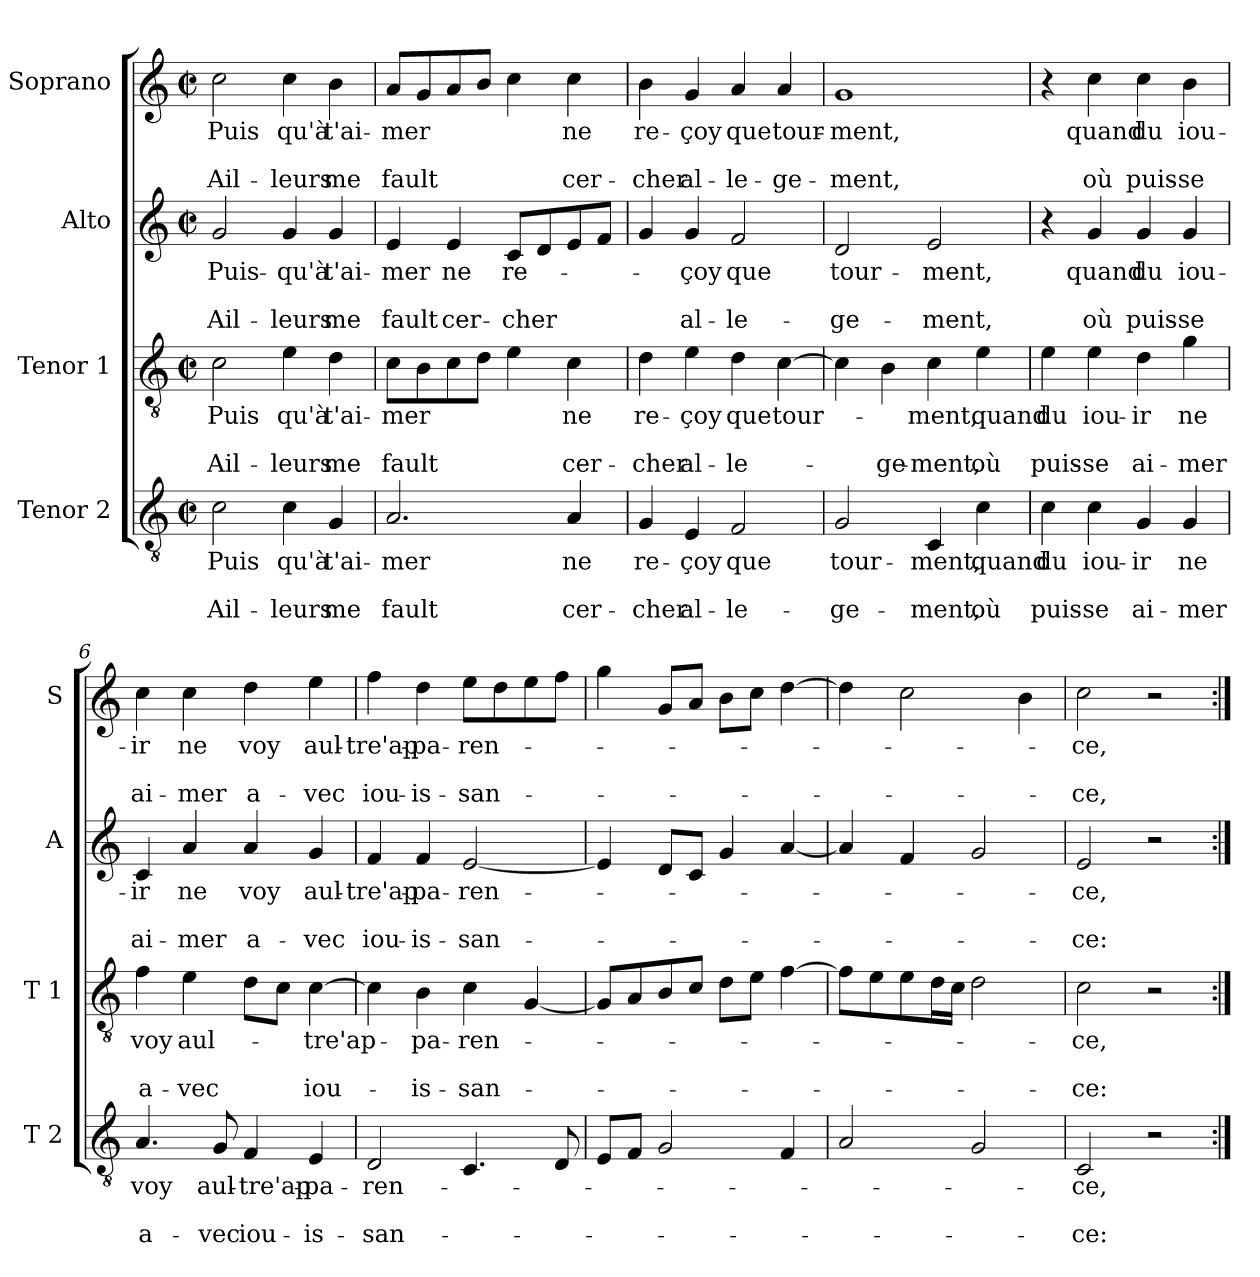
**kern	**text	**text	**text	**kern	**text	**text	**text	**kern	**text	**text	**text	**kern	**text	**text	**text
*part4	*part4	*part4	*part4	*part3	*part3	*part3	*part3	*part2	*part2	*part2	*part2	*part1	*part1	*part1	*part1
*staff4	*staff4	*staff4	*staff4	*staff3	*staff3	*staff3	*staff3	*staff2	*staff2	*staff2	*staff2	*staff1	*staff1	*staff1	*staff1
*I"Tenor 2	*	*	*	*I"Tenor 1	*	*	*	*I"Alto	*	*	*	*I"Soprano	*	*	*
*I'T 2	*	*	*	*I'T 1	*	*	*	*I'A	*	*	*	*I'S	*	*	*
*clefGv2	*	*	*	*clefGv2	*	*	*	*clefG2	*	*	*	*clefG2	*	*	*
*k[]	*	*	*	*k[]	*	*	*	*k[]	*	*	*	*k[]	*	*	*
*C:	*	*	*	*C:	*	*	*	*C:	*	*	*	*C:	*	*	*
*M2/2	*	*	*	*M2/2	*	*	*	*M2/2	*	*	*	*M2/2	*	*	*
*met(c|)	*	*	*	*met(c|)	*	*	*	*met(c|)	*	*	*	*met(c|)	*	*	*
=1	=1	=1	=1	=1	=1	=1	=1	=1	=1	=1	=1	=1	=1	=1	=1
!	!LO:LY:b	!	!LO:LY:b	!	!LO:LY:b	!	!LO:LY:b	!	!LO:LY:b	!	!LO:LY:b	!	!LO:LY:b	!	!LO:LY:b
2c\	Puis	.	Ail-	2c\	Puis	.	Ail-	2g/	Puis-	.	Ail-	2cc\	Puis	.	Ail-
!	!LO:LY:b	!	!LO:LY:b	!	!LO:LY:b	!	!LO:LY:b	!	!LO:LY:b	!	!LO:LY:b	!	!LO:LY:b	!	!LO:LY:b
4c\	qu'à	.	-leurs	4e\	qu'à	.	-leurs	4g/	-qu'à	.	-leurs	4cc\	qu'à	.	-leurs
!	!LO:LY:b	!	!LO:LY:b	!	!LO:LY:b	!	!LO:LY:b	!	!LO:LY:b	!	!LO:LY:b	!	!LO:LY:b	!	!LO:LY:b
4G/	t'ai-	.	me	4d\	t'ai-	.	me	4g/	t'ai-	.	me	4b\	t'ai-	.	me
=2	=2	=2	=2	=2	=2	=2	=2	=2	=2	=2	=2	=2	=2	=2	=2
!	!LO:LY:b	!	!LO:LY:b	!	!LO:LY:b	!	!LO:LY:b	!	!LO:LY:b	!	!LO:LY:b	!	!LO:LY:b	!	!LO:LY:b
2.A/	-mer	.	fault	8c\L	-mer	.	fault	4e/	-mer	.	fault	8a/L	-mer	.	fault
.	.	.	.	8B\	.	.	.	.	.	.	.	8g/	.	.	.
!	!	!	!	!	!	!	!	!	!LO:LY:b	!	!LO:LY:b	!	!	!	!
.	.	.	.	8c\	.	.	.	4e/	ne	.	cer-	8a/	.	.	.
.	.	.	.	8d\J	.	.	.	.	.	.	.	8b/J	.	.	.
!	!	!	!	!	!	!	!	!	!LO:LY:b	!	!LO:LY:b	!	!	!	!
.	.	.	.	4e\	.	.	.	8c/L	re-	.	-cher	4cc\	.	.	.
.	.	.	.	.	.	.	.	8d/	.	.	.	.	.	.	.
!	!LO:LY:b	!	!LO:LY:b	!	!LO:LY:b	!	!LO:LY:b	!	!	!	!	!	!LO:LY:b	!	!LO:LY:b
4A/	ne	.	cer-	4c\	ne	.	cer-	8e/	.	.	.	4cc\	ne	.	cer-
.	.	.	.	.	.	.	.	8f/J	.	.	.	.	.	.	.
=3	=3	=3	=3	=3	=3	=3	=3	=3	=3	=3	=3	=3	=3	=3	=3
!	!LO:LY:b	!	!LO:LY:b	!	!LO:LY:b	!	!LO:LY:b	!	!	!	!	!	!LO:LY:b	!	!LO:LY:b
4G/	re-	.	-cher	4d\	re-	.	-cher	4g/	.	.	.	4b\	re-	.	-cher
!	!LO:LY:b	!	!LO:LY:b	!	!LO:LY:b	!	!LO:LY:b	!	!LO:LY:b	!	!LO:LY:b	!	!LO:LY:b	!	!LO:LY:b
4E/	-çoy	.	al-	4e\	-çoy	.	al-	4g/	-çoy	.	al-	4g/	-çoy	.	al-
!	!LO:LY:b	!	!LO:LY:b	!	!LO:LY:b	!	!LO:LY:b	!	!LO:LY:b	!	!LO:LY:b	!	!LO:LY:b	!	!LO:LY:b
2F/	que	.	-le-	4d\	que	.	-le-	2f/	que	.	-le-	4a/	que	.	-le-
!	!	!	!	!	!LO:LY:b	!	!	!	!	!	!	!	!LO:LY:b	!	!LO:LY:b
.	.	.	.	[4c\	tour-	.	.	.	.	.	.	4a/	tour-	.	-ge-
=4	=4	=4	=4	=4	=4	=4	=4	=4	=4	=4	=4	=4	=4	=4	=4
!	!LO:LY:b	!	!LO:LY:b	!	!	!	!	!	!LO:LY:b	!	!LO:LY:b	!	!LO:LY:b	!	!LO:LY:b
2G/	tour-	.	-ge-	4c\]	.	.	.	2d/	tour-	.	-ge-	1g	-ment,	.	-ment,
!	!	!	!	!	!	!	!LO:LY:b	!	!	!	!	!	!	!	!
.	.	.	.	4B\	.	.	-ge-	.	.	.	.	.	.	.	.
!	!LO:LY:b	!	!LO:LY:b	!	!LO:LY:b	!	!LO:LY:b	!	!LO:LY:b	!	!LO:LY:b	!	!	!	!
4C/	-ment,	.	-ment,	4c\	-ment,	.	-ment,	2e/	-ment,	.	-ment,	.	.	.	.
!	!LO:LY:b	!	!LO:LY:b	!	!LO:LY:b	!	!LO:LY:b	!	!	!	!	!	!	!	!
4c\	quand	.	où	4e\	quand	.	où	.	.	.	.	.	.	.	.
=5	=5	=5	=5	=5	=5	=5	=5	=5	=5	=5	=5	=5	=5	=5	=5
!	!LO:LY:b	!	!LO:LY:b	!	!LO:LY:b	!	!LO:LY:b	!	!	!	!	!	!	!	!
4c\	du	.	puis-	4e\	du	.	puis-	4r	.	.	.	4r	.	.	.
!	!LO:LY:b	!	!LO:LY:b	!	!LO:LY:b	!	!LO:LY:b	!	!LO:LY:b	!	!LO:LY:b	!	!LO:LY:b	!	!LO:LY:b
4c\	iou-	.	-se	4e\	iou-	.	-se	4g/	quand	.	où	4cc\	quand	.	où
!	!LO:LY:b	!	!LO:LY:b	!	!LO:LY:b	!	!LO:LY:b	!	!LO:LY:b	!	!LO:LY:b	!	!LO:LY:b	!	!LO:LY:b
4G/	-ir	.	ai-	4d\	-ir	.	ai-	4g/	du	.	puis-	4cc\	du	.	puis-
!	!LO:LY:b	!	!LO:LY:b	!	!LO:LY:b	!	!LO:LY:b	!	!LO:LY:b	!	!LO:LY:b	!	!LO:LY:b	!	!LO:LY:b
4G/	ne	.	-mer	4g\	ne	.	-mer	4g/	iou-	.	-se	4b\	iou-	.	-se
!!LO:LB:g=z
=6	=6	=6	=6	=6	=6	=6	=6	=6	=6	=6	=6	=6	=6	=6	=6
!	!LO:LY:b	!	!LO:LY:b	!	!LO:LY:b	!	!LO:LY:b	!	!LO:LY:b	!	!LO:LY:b	!	!LO:LY:b	!	!LO:LY:b
4.A/	voy	.	a-	4f\	voy	.	a-	4c/	-ir	.	ai-	4cc\	-ir	.	ai-
!	!	!	!	!	!LO:LY:b	!	!LO:LY:b	!	!LO:LY:b	!	!LO:LY:b	!	!LO:LY:b	!	!LO:LY:b
.	.	.	.	4e\	aul-	.	-vec	4a/	ne	.	-mer	4cc\	ne	.	-mer
!	!LO:LY:b	!	!LO:LY:b	!	!	!	!	!	!	!	!	!	!	!	!
8G/	aul-	.	-vec	.	.	.	.	.	.	.	.	.	.	.	.
!	!LO:LY:b	!	!LO:LY:b	!	!	!	!	!	!LO:LY:b	!	!LO:LY:b	!	!LO:LY:b	!	!LO:LY:b
4F/	-tre'ap-	.	iou-	8d\L	.	.	.	4a/	voy	.	a-	4dd\	voy	.	a-
.	.	.	.	8c\J	.	.	.	.	.	.	.	.	.	.	.
!	!LO:LY:b	!	!LO:LY:b	!	!LO:LY:b	!	!LO:LY:b	!	!LO:LY:b	!	!LO:LY:b	!	!LO:LY:b	!	!LO:LY:b
4E/	-pa-	.	-is-	[4c\	-tre'ap-	.	iou-	4g/	aul-	.	-vec	4ee\	aul-	.	-vec
=7	=7	=7	=7	=7	=7	=7	=7	=7	=7	=7	=7	=7	=7	=7	=7
!	!LO:LY:b	!	!LO:LY:b	!	!	!	!	!	!LO:LY:b	!	!LO:LY:b	!	!LO:LY:b	!	!LO:LY:b
2D/	-ren-	.	-san-	4c\]	.	.	.	4f/	-tre'ap-	.	iou-	4ff\	-tre'ap-	.	iou-
!	!	!	!	!	!LO:LY:b	!	!LO:LY:b	!	!LO:LY:b	!	!LO:LY:b	!	!LO:LY:b	!	!LO:LY:b
.	.	.	.	4B\	-pa-	.	-is-	4f/	-pa-	.	-is-	4dd\	-pa-	.	-is-
!	!	!	!	!	!LO:LY:b	!	!LO:LY:b	!	!LO:LY:b	!	!LO:LY:b	!	!LO:LY:b	!	!LO:LY:b
4.C/	.	.	.	4c\	-ren-	.	-san-	[2e/	-ren-	.	-san-	8ee\L	-ren-	.	-san-
.	.	.	.	.	.	.	.	.	.	.	.	8dd\	.	.	.
.	.	.	.	[4G/	.	.	.	.	.	.	.	8ee\	.	.	.
8D/	.	.	.	.	.	.	.	.	.	.	.	8ff\J	.	.	.
=8	=8	=8	=8	=8	=8	=8	=8	=8	=8	=8	=8	=8	=8	=8	=8
8E/L	.	.	.	8G/L]	.	.	.	4e/]	.	.	.	4gg\	.	.	.
8F/J	.	.	.	8A/	.	.	.	.	.	.	.	.	.	.	.
2G/	.	.	.	8B/	.	.	.	8d/L	.	.	.	8g/L	.	.	.
.	.	.	.	8c/J	.	.	.	8c/J	.	.	.	8a/J	.	.	.
.	.	.	.	8d\L	.	.	.	4g/	.	.	.	8b\L	.	.	.
.	.	.	.	8e\J	.	.	.	.	.	.	.	8cc\J	.	.	.
4F/	.	.	.	[4f\	.	.	.	[4a/	.	.	.	[4dd\	.	.	.
=9	=9	=9	=9	=9	=9	=9	=9	=9	=9	=9	=9	=9	=9	=9	=9
2A/	.	.	.	8f\L]	.	.	.	4a/]	.	.	.	4dd\]	.	.	.
.	.	.	.	8e\	.	.	.	.	.	.	.	.	.	.	.
.	.	.	.	8e\	.	.	.	4f/	.	.	.	2cc\	.	.	.
.	.	.	.	16d\L	.	.	.	.	.	.	.	.	.	.	.
.	.	.	.	16c\JJ	.	.	.	.	.	.	.	.	.	.	.
2G/	.	.	.	2d\	.	.	.	2g/	.	.	.	.	.	.	.
.	.	.	.	.	.	.	.	.	.	.	.	4b\	.	.	.
=10	=10	=10	=10	=10	=10	=10	=10	=10	=10	=10	=10	=10	=10	=10	=10
!	!LO:LY:b	!	!LO:LY:b	!	!LO:LY:b	!	!LO:LY:b	!	!LO:LY:b	!	!LO:LY:b	!	!LO:LY:b	!	!LO:LY:b
2C/	-ce,	.	-ce:	2c\	-ce,	.	-ce:	2e/	-ce,	.	-ce:	2cc\	-ce,	.	-ce,
2r	.	.	.	2r	.	.	.	2r	.	.	.	2r	.	.	.
=:|!	=:|!	=:|!	=:|!	=:|!	=:|!	=:|!	=:|!	=:|!	=:|!	=:|!	=:|!	=:|!	=:|!	=:|!	=:|!
*-	*-	*-	*-	*-	*-	*-	*-	*-	*-	*-	*-	*-	*-	*-	*-
